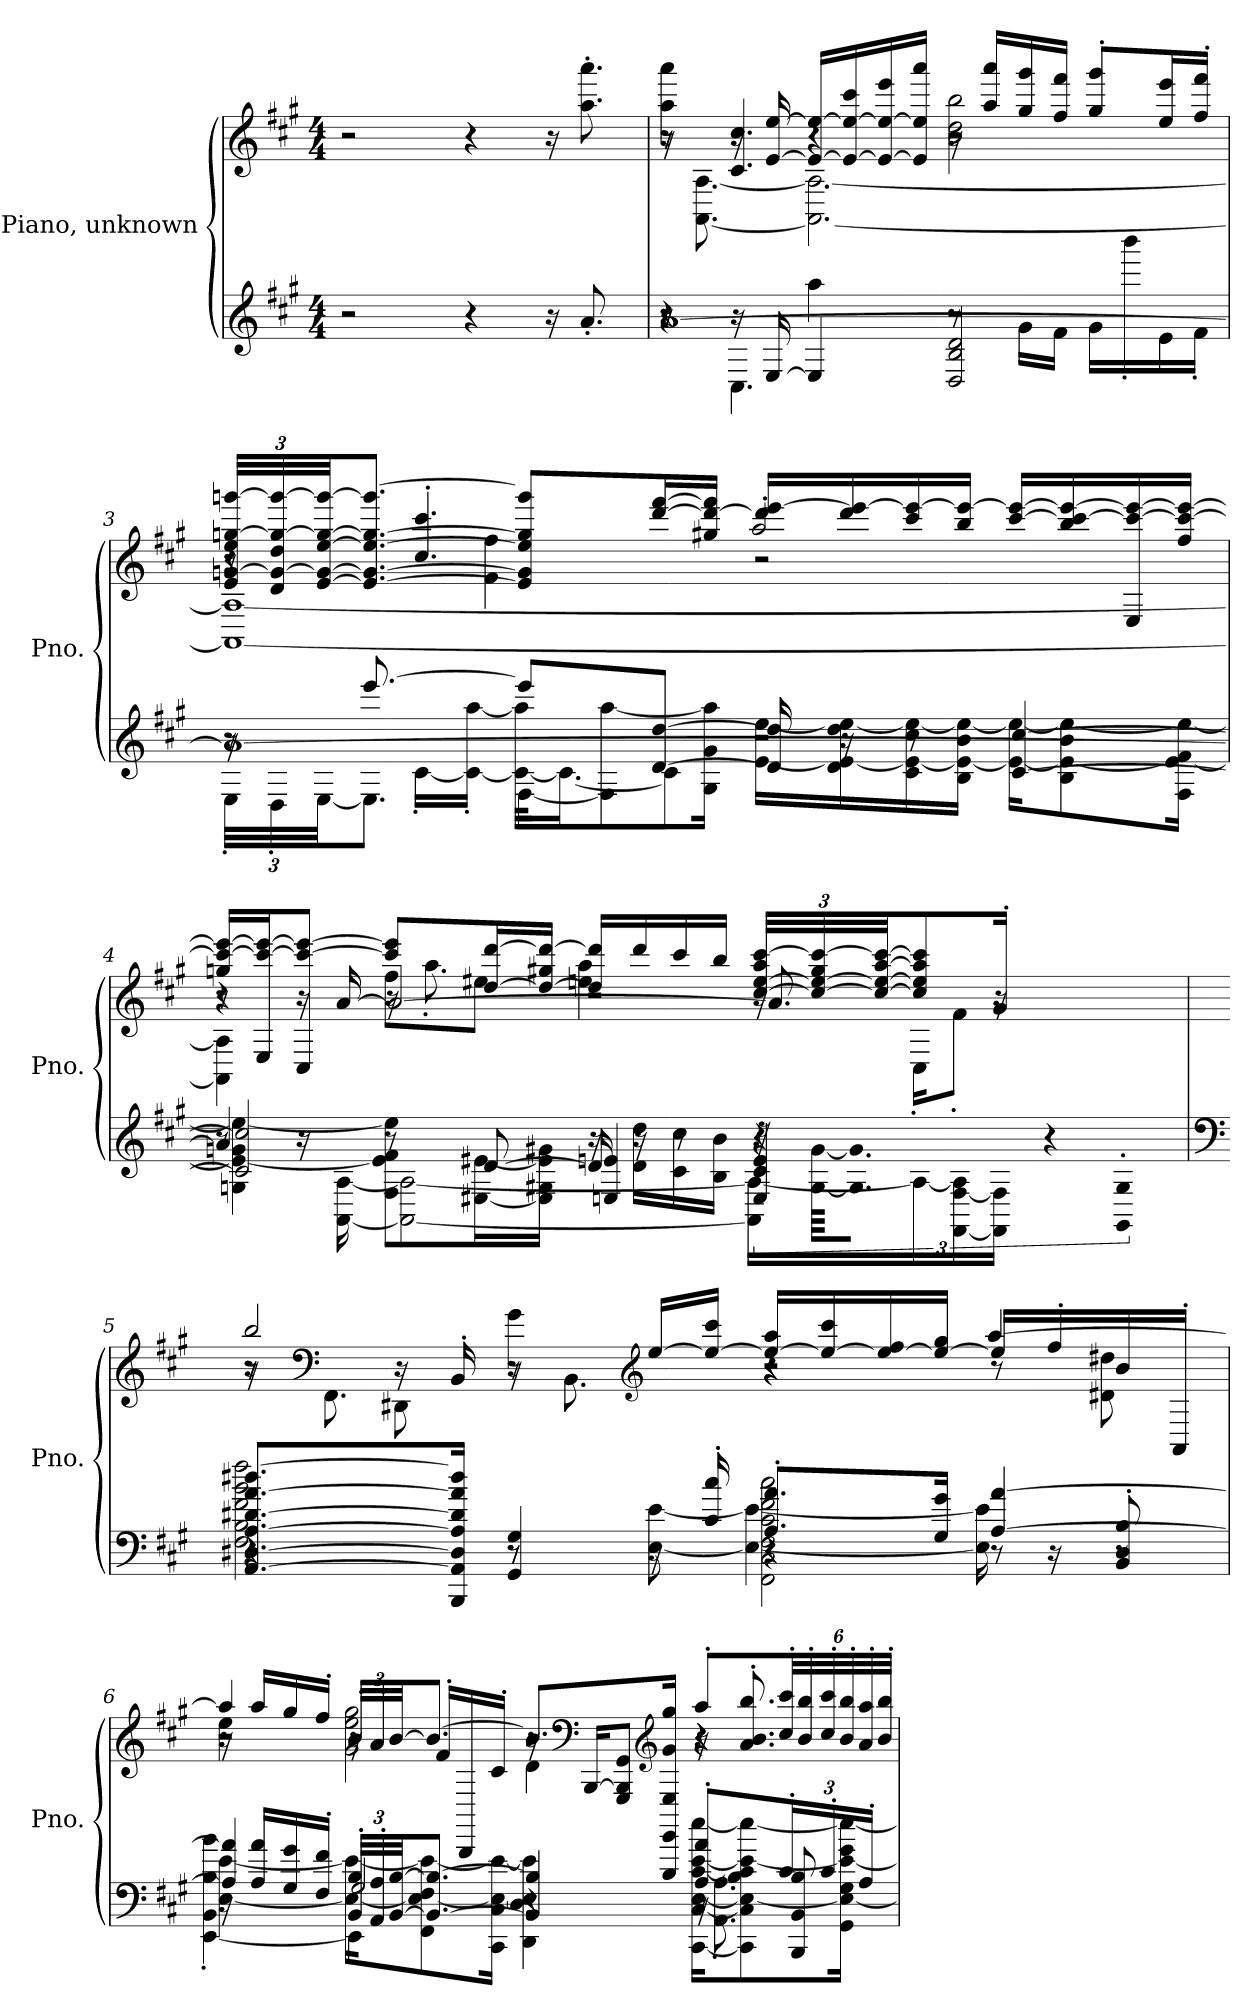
**kern	**kern
*part1	*part1
*staff2	*staff1
*I"Piano, unknown	*
*I'Pno.	*
*clefG2	*clefG2
*k[f#c#g#]	*k[f#c#g#]
*M4/4	*M4/4
*MM120	*MM120
=1	=1
2r	2r
4r	4r
16r	16r
8.a'/	8.aa\' 8.aaa\'
=2	=2
*^	*^
*	*^	*	*^
*	*	*^	*	*	*^
[1a	4r	8r	8r	8r	4aa\ 4aaa\	8r	16r
.	.	.	.	.	.	.	[8.AA\ [8.A\
.	.	16r	4.C#\	16r	.	4.c#/ 4.cc#/	.
.	.	[16E/	.	[16e/ [16ee/	.	.	.
.	4aa\	4E/]	.	16e/_ 16ee/_LL	4r	.	2.AA\_ 2.A\_
.	.	.	.	16e/_ 16ee/_ 16ccc#/	.	.	.
.	.	.	.	16e/_ 16ee/_ 16eee/	.	.	.
.	.	.	.	16e/] 16ee/] 16aaa/JJ	.	.	.
.	8r	2D/ 2B/ 2d/	2r	16r	2b\ 2dd\ 2bb\	2r	.
.	.	.	.	16aa/ 16aaa/LL	.	.	.
.	16g#\LL	.	.	16gg#/ 16ggg#/	.	.	.
.	16f#\JJ	.	.	16ff#/ 16fff#/JJ	.	.	.
.	16g#\LL	.	.	8gg#/' 8ggg#/'L	.	.	.
.	16bbb'\	.	.	.	.	.	.
.	16e\	.	.	16ee/ 16eee/L	.	.	.
.	16f#'\JJ	.	.	16ff#/' 16fff#/'JJ	.	.	.
!!LO:LB:g=z	!!	!!	!!
=3	=3	=3	=3	=3	=3	=3	=3
*	*Xbrackettup	*	*	*Xbrackettup	*	*	*
1a_	48E'\LLL	16r	8r	48e/ [48gn/ 48ee/ [48ggn/ [48gggn/LLL	4r	8r	1AA_ 1A_
.	48D'\	.	.	48d/ 48g/_ 48dd/ 48gg/_ 48ggg/_	.	.	.
.	[48E\JJ	.	.	[48e/ 48g/_ [48ee/ 48gg/_ 48ggg/_JJ	.	.	.
.	8.E\J]	[8.eee/	.	8.e/_ 8.g/_ 8.ee/_ 8.gg/_ 8.ggg/_J	.	.	.
.	.	.	[16c#'\LL	.	.	4.cc#/' 4.ccc#/'	.
.	.	.	16c#\_' [16aa\'JJ	.	.	.	.
.	[16F#\KL	8eee/L]	32c#\_ 32aa\]KLL	8e/] 8g/] 8ee/] 8gg/] 8ggg/]L	4f#\ 4ff#\	.	.
.	.	.	16.c#\J_	.	.	.	.
.	8F#\] [8aa\	.	.	.	.	.	.
.	.	[8d/ [8dd/J	8c#\J]	[16ddd/ [16fff#/L	.	.	.
.	16G#\ 16g#\ 16aa\]Jk	.	.	16gg#X/ 16ddd/_ 16fff#/]JJ	.	.	.
.	[16e\ [16ee\LL	16d/] 16dd/]	2r	16ddd/] [16eee/LL	2r	2aa'/	.
.	16d\ 16e\_ 16dd\ 16ee\_	16r	.	16ddd/ 16eee/_	.	.	.
.	16c#\ 16e\_ 16cc#\ 16ee\_	8r	.	16ccc#/ 16eee/_	.	.	.
.	16B\ 16e\_ 16b\ 16ee\_JJ	.	.	16bb/ 16eee/_JJ	.	.	.
.	16e\_ 16ee\_KL	[4c#/ [4cc#/	.	[16ccc#/ 16eee/_LL	.	.	.
.	8B\ 8e\_ 8b\ 8ee\_	.	.	16bb/ 16ccc#/_ 16eee/_	.	.	.
.	.	.	.	16E/ 16ccc#/_ 16eee/_	.	.	.
.	16F#\ 16e\_ 16f#\ 16ee\_Jk	.	.	16ff#/ 16ccc#/_ 16eee/_JJ	.	.	.
!!LO:LB:g=z	!!	!!	!!
=4	=4	=4	=4	=4	=4	=4	=4
4a/]	4Gn\ 4e\_ 4gn\ 4ee\_	2c#/] 2cc#/]	8r	16ggn/ 16ccc#/_ 16eee/_LL	4r	8r	4AA\] 4A\]
.	.	.	.	16E/ 16ccc#/_ 16eee/_J	.	.	.
.	.	.	16r	8C#/ 8ccc#/_ 8eee/_J	.	16r	.
.	.	.	[16AA\ [16A\	.	.	[16a/	.
8r	8F#\ 8e\] 8f#\ 8ee\]L	.	2AA\_ 2A\_	8ccc#/] 8eee/]L	8ff#\L	2a/_	16r
.	.	.	.	.	.	.	8.aa'\
[8d/	[16E#X\ [16e#X\L	.	.	[16dd/ [16ddd/L	8ee#X\J	.	.
.	16E#\] 16G#X\ 16e#\] 16g#X\JJ	.	.	16dd/_ 16gg#X/ 16ddd/_JJ	.	.	.
16d/]	16r	4En/ 4en/	.	16dd/] 16ddd/]LL	4een\ 4aa\	.	2r
16r	16d\ 16dd\LL	.	.	16ddd/	.	.	.
8r	16c#\ 16cc#\	.	.	16ccc#/	.	.	.
.	16B\ 16b\JJ	.	.	16bb/JJ	.	.	.
*	*brackettup	*	*	*	*	*	*
4r	48r	4E/ 4c#/ 4e/	16AA\] 16A\_LL	[48cc#/ [48ee/ 48aa/ [48ccc#/LLL	16r	8.a/]	.
.	[96G#\ [96g#\KKLL	.	.	48cc#/_ 48ee/_ 48gg#/ 48ccc#/_	.	.	.
.	16.G#\] 16.g#\]JJ	.	.	.	.	.	.
.	.	.	.	48cc#/_ 48ee/_ [48aa/ 48ccc#/_JJ	.	.	.
.	.	.	16A\_	8cc#/] 8ee/] 8aa/] 8ccc#/]	16C#'\KL	.	.
.	16r	.	[16FF#\ [16F#\ 16A\]	.	8f#'\J	.	.
.	16GG#\' 16G#\'	.	16FF#\] 16F#\]JJ	16g#'/Jk	.	16r	.
!!LO:LB:g=z	!!	!!	!!
=5	=5	=5	=5	=5	=5	=5	=5
*clefF4	*	*	*	*	*	*	*
[8.AA/ [8.D#X/ [8.A/ [8.d#X/ [8.a/ [8.dd#X/L	2F#\ 2B\ 2f#\ 2b\ 2ff#\	4r	4r	8r	16r	2bb/	8r
*	*	*	*	*clefF4	*	*	*
.	.	.	.	.	8.FF#\	.	.
.	.	.	.	16r	.	.	8DD#X\
16BBB/ 16AA/] 16D#/] 16A/] 16d#/] 16a/] 16dd#/]Jk	.	.	.	16BB'/	.	.	.
8r	.	4GG#/ 4G#/	8r	8r	4g#\	.	16r
.	.	.	.	.	.	.	8.BB\
*	*	*	*	*clefG2	*	*	*
16r	.	.	[8E\ [8e\	[16ee/LL	.	.	.
16c#/' 16cc#/'	.	.	.	16ee/_ 16ccc#/JJ	.	.	.
8.A/' 8.a/'L	2FF#\ 2C#\ 2F#\ 2c#\ 2f#\ 2cc#\	4r	4E\_ 4e\_	16ee/_ 16aa/LL	4r	4r	2r
.	.	.	.	16ee/_ 16ccc#/	.	.	.
.	.	.	.	16ee/_ 16ff#/	.	.	.
16G#/ 16g#/Jk	.	.	.	16ee/_ 16gg#/JJ	.	.	.
8r	.	[4A/ [4a/	16E\] 16e\]	16ee/LL]	8r	[4aa/	.
.	.	.	16r	16ff#'/	.	.	.
8BB/' 8D#/' 8B/'	.	.	8r	16b/	8d#X\ 8dd#X\	.	.
.	.	.	.	16AA'/JJ	.	.	.
!!LO:LB:g=z	!!	!!	!!
=6	=6	=6	=6	=6	=6	=6	=6
16r	[4E\ [4e\	4A/] 4a/]	[4EE\' 4BB\' 4B\' 4b\'	16r	4ee\	4aa/]	2r
16A/ 16a/LL	.	.	.	16aa/LL	.	.	.
16G#/ 16g#/	.	.	.	16gg#/	.	.	.
16F#/' 16f#/'JJ	.	.	.	16ff#'/JJ	.	.	.
*Xbrackettup	*	*	*	*	*	*	*
48BB/' 48B/'LLL	16E\_ 16e\_KL	2G#/	4EE\]	48b'/LLL	2g#\ 2ee\ 2gg#\	16r	.
48AA/' 48A/'	.	.	.	48a'/	.	.	.
[48BB/ [48B/JJ	.	.	.	[48b/JJ	.	.	.
8.BB/_ 8.B/_J	8FF#\ 8E\_ 8F#\ 8e\_	.	.	8.b/J_	.	16f#'/LL	.
.	.	.	.	.	.	16BBB/	.
.	16CC#\ 16C#\ 16E\_ 16e\_Jk	.	.	.	.	16c#'/JJ	.
4BB/] 4B/]	4DD\ 4D\ 4E\] 4e\]	.	4r	8.b/L]	.	16r	4d\
*	*	*	*	*clefF4	*	*	*
.	.	.	.	.	.	[16BBB/KL	.
.	.	.	.	.	.	8GGG#/ 8BBB/] 8GG#/J	.
*	*	*	*	*clefG2	*	*	*
.	.	.	.	16EEE/ 16EE/ 16E/ 16g#/ 16gg#/Jk	.	.	.
8A/' 8a/'L	[16CC#\ [16C#\ [16E\ [16c#\ [16e\ [16ee\KL	8r	16r	8aa'/L	4r	16r	4r
.	8CC#\] 8C#\] 8E\_ 8B\ 8c#\] 8e\_ 8ee\_	.	8.AA\' 8.A\'	.	.	8.a/' 8.b/' 8.bb/'	.
24c#'/L	.	8BBB/ 8BB/ 8B/	.	48cc#/' 48ccc#/'LL	.	.	.
.	.	.	.	48b/' 48bb/'	.	.	.
24c#'/	.	.	.	48cc#/' 48ccc#/'	.	.	.
.	16GG#\ 16E\_ 16G#\ 16e\_ 16g#\ 16ee\_Jk	.	.	48b/' 48bb/'	.	.	.
24A'/JJ	.	.	.	48a/' 48aa/'	.	.	.
.	.	.	.	48b/' 48bb/'JJJ	.	.	.
*v	*v	*v	*v	*	*	*	*
*	*v	*v	*v	*v
=	=
*-	*-
